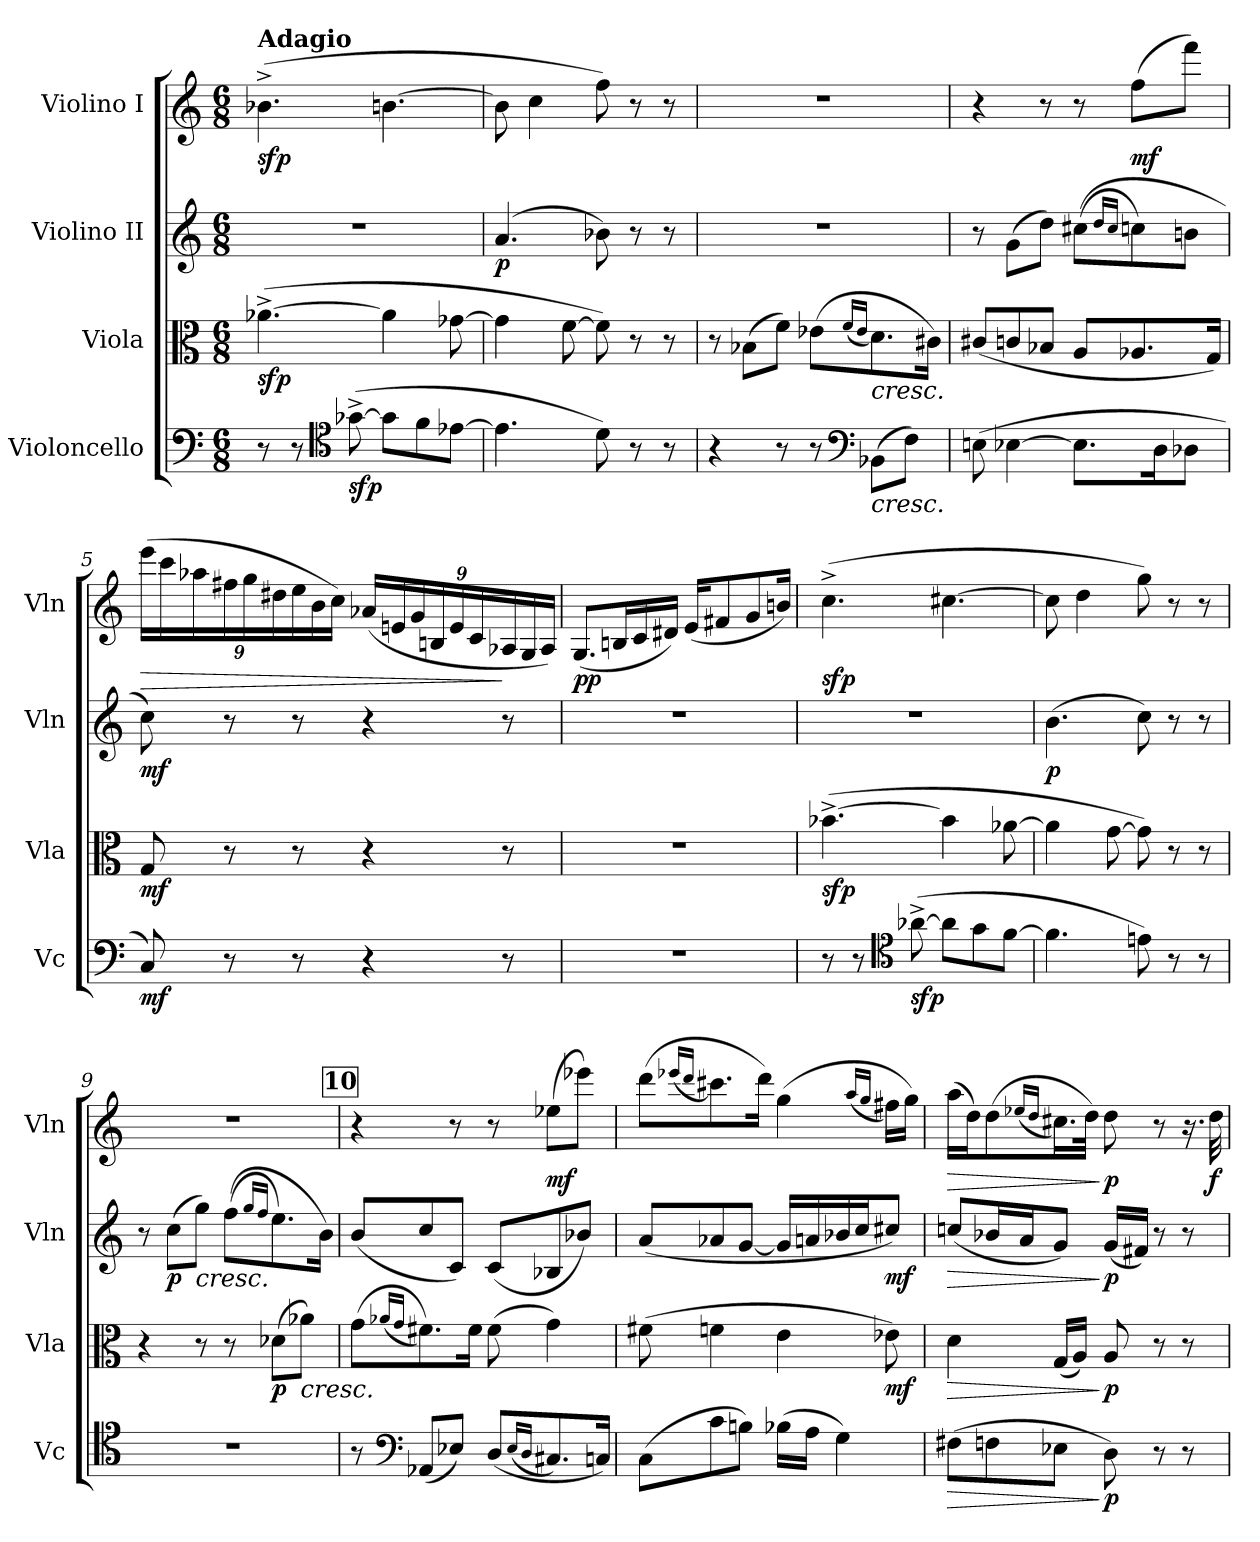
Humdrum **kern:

**kern	**dynam	**kern	**dynam	**kern	**dynam	**kern	**dynam
*part4	*part4	*part3	*part3	*part2	*part2	*part1	*part1
*staff4	*staff4	*staff3	*staff3	*staff2	*staff2	*staff1	*staff1
*I"Violoncello	*	*I"Viola	*	*I"Violino II	*	*I"Violino I	*
*I'Vc	*	*I'Vla	*	*I'Vln	*	*I'Vln	*
*clefF4	*	*clefC3	*	*clefG2	*	*clefG2	*
*k[]	*	*k[]	*	*k[]	*	*k[]	*
*M6/8	*	*M6/8	*	*M6/8	*	*M6/8	*
*MM33	*	*MM33	*	*MM33	*	*MM33	*
=1	=1	=1	=1	=1	=1	=1	=1
!	!	!	!	!	!	!LO:TX:a:B:t=Adagio	!
!	!	!	!LO:DY:b	!	!	!	!LO:DY:b
8r	.	(>[4.a-X^\	sfp	2.r	.	(>4.b-X^\	sfp
8r	.	.	.	.	.	.	.
*clefC4	*	*	*	*	*	*	*
!	!LO:DY:b	!	!	!	!	!	!
(>[8g-X^\	sfp	.	.	.	.	.	.
8g-\L]	.	4a-\]	.	.	.	[4.bn\	.
8f\	.	.	.	.	.	.	.
[8e-X\J	.	[8g-X\	.	.	.	.	.
=2	=2	=2	=2	=2	=2	=2	=2
!	!	!	!	!	!LO:DY:b	!	!
4.e-\]	.	4g-\]	.	(>4.a/	p	8b\]	.
.	.	.	.	.	.	4cc\	.
.	.	[8f\	.	.	.	.	.
8d\)	.	8f\])	.	8b-X\)	.	8ff\)	.
8r	.	8r	.	8r	.	8r	.
8r	.	8r	.	8r	.	8r	.
=3	=3	=3	=3	=3	=3	=3	=3
4r	.	8r	.	2.r	.	2.r	.
.	.	(>8B-X\L	.	.	.	.	.
8r	.	8f\J)	.	.	.	.	.
8r	.	(>8e-X\L	.	.	.	.	.
*clefF4	*	*	*	*	*	*	*
.	.	(<16qf/LL	.	.	.	.	.
.	.	16qe-/JJ	.	.	.	.	.
!	!	!LO:TX:b:i:t=cresc.	!	!	!	!	!
!LO:TX:b:i:t=cresc.	!	!	!	!	!	!	!
(>8BB-X\L	.	8.d\)	.	.	.	.	.
8F\J)	.	.	.	.	.	.	.
.	.	16c#X\Jk)	.	.	.	.	.
=4	=4	=4	=4	=4	=4	=4	=4
(>8En\	.	(<8c#X/L	.	8r	.	4r	.
[4E-X\	.	8cn/	.	(>8g\L	.	.	.
.	.	8B-X/J	.	8dd\J)	.	8r	.
8.E-\L]	.	8A/L	.	(>(<8cc#X\L	.	8r	.
.	.	.	.	16qdd/LL	.	.	.
.	.	.	.	16qcc#/JJ	.	.	.
!	!	!	!	!	!	!	!LO:DY:b
.	.	8.A-X/	.	8ccn\)	.	(>8ff\L	mf
16D\K	.	.	.	.	.	.	.
8D-X\J	.	.	.	8bn\J	.	8fff\J)	.
.	.	16G/Jk)	.	.	.	.	.
=5	=5	=5	=5	=5	=5	=5	=5
*	*	*	*	*	*	*Xbrackettup	*
!	!LO:DY:b	!	!LO:DY:b	!	!LO:DY:b	!	!LO:HP:b
8C/)	mf	8G/	mf	8cc\)	mf	(>24eee\LL	>
.	.	.	.	.	.	24ccc\	.
.	.	.	.	.	.	24aa-X\	.
8r	.	8r	.	8r	.	24ff#X\	.
.	.	.	.	.	.	24gg\	.
.	.	.	.	.	.	24dd#X\	.
8r	.	8r	.	8r	.	24ee\	.
.	.	.	.	.	.	24b\	.
.	.	.	.	.	.	24cc\JJ)	.
4r	.	4r	.	4r	.	(<24a-X/LL	.
.	.	.	.	.	.	24en/	.
.	.	.	.	.	.	24g/	.
.	.	.	.	.	.	24Bn/	.
.	.	.	.	.	.	24e/	.
.	.	.	.	.	.	24c/	.
8r	.	8r	.	8r	.	24A-X/	]
.	.	.	.	.	.	24G/	.
.	.	.	.	.	.	24A-/JJ)	.
!!LO:LB:g=z
=6	=6	=6	=6	=6	=6	=6	=6
!	!	!	!	!	!	!	!LO:DY:b
2.r	.	2.r	.	2.r	.	(<8.G/L	pp
.	.	.	.	.	.	16Bn/L	.
.	.	.	.	.	.	16c/	.
.	.	.	.	.	.	16d#X/JJ)	.
.	.	.	.	.	.	(<16e/KL	.
.	.	.	.	.	.	8f#X/	.
.	.	.	.	.	.	8g/	.
.	.	.	.	.	.	16bn/Jk)	.
=7	=7	=7	=7	=7	=7	=7	=7
!	!	!	!LO:DY:b	!	!	!	!LO:DY:b
8r	.	(>[4.b-X^\	sfp	2.r	.	(>4.cc^\	sfp
8r	.	.	.	.	.	.	.
*clefC4	*	*	*	*	*	*	*
!	!LO:DY:b	!	!	!	!	!	!
(>[8a-X^\	sfp	.	.	.	.	.	.
8a-\L]	.	4b-\]	.	.	.	[4.cc#X\	.
8g\	.	.	.	.	.	.	.
[8f\J	.	[8a-X\	.	.	.	.	.
=8	=8	=8	=8	=8	=8	=8	=8
!	!	!	!	!	!LO:DY:b	!	!
4.f\]	.	4a-\]	.	(>4.b\	p	8cc#\]	.
.	.	.	.	.	.	4dd\	.
.	.	[8g\	.	.	.	.	.
8en\)	.	8g\])	.	8cc\)	.	8gg\)	.
8r	.	8r	.	8r	.	8r	.
8r	.	8r	.	8r	.	8r	.
=9	=9	=9	=9	=9	=9	=9	=9
2.r	.	4r	.	8r	.	2.r	.
!	!	!	!	!	!LO:DY:b	!	!
.	.	.	.	(>8cc\L	p	.	.
!	!	!	!	!LO:TX:b:i:t=cresc.	!	!	!
.	.	8r	.	8gg\J)	.	.	.
.	.	8r	.	(>(<8ff\L	.	.	.
.	.	.	.	16qgg/LL	.	.	.
.	.	.	.	16qff/JJ	.	.	.
!	!	!	!LO:DY:b	!	!	!	!
.	.	(>8d-X\L	p	8.ee\)	.	.	.
!	!	!LO:TX:b:i:t=cresc.	!	!	!	!	!
.	.	8a-X\J)	.	.	.	.	.
.	.	.	.	16b\Jk)	.	.	.
!!LO:REH:place=s1:a:B:fs=14:t=10
=10	=10	=10	=10	=10	=10	=10	=10
8r	.	(>8g\L	.	(<8b/L	.	4r	.
*clefF4	*	*	*	*	*	*	*
.	.	(<16qa-X/LL	.	.	.	.	.
.	.	16qg/JJ	.	.	.	.	.
(<8AA-X/L	.	8.f#X\))	.	8cc/	.	.	.
8E-X/J)	.	.	.	8c/J)	.	8r	.
.	.	16f#\Jk	.	.	.	.	.
(<8D/L	.	(>8f#\	.	(<8c/L	.	8r	.
(<16qE-/LL	.	.	.	.	.	.	.
16qD/JJ	.	.	.	.	.	.	.
!	!	!	!	!	!	!	!LO:DY:b
8.C#X/)	.	4g\)	.	8B-X/	.	(>8ee-X\L	mf
.	.	.	.	8b-X/J)	.	8eee-X\J)	.
16Cn/Jk)	.	.	.	.	.	.	.
=11	=11	=11	=11	=11	=11	=11	=11
(>8C\L	.	(>8f#X\	.	(<8a/L	.	(>8ddd\L	.
.	.	.	.	.	.	(<16qeee-X/LL	.
.	.	.	.	.	.	16qddd/JJ	.
8c\	.	4fn\	.	8a-X/	.	8.ccc#X\)	.
8Bn\J)	.	.	.	[8g/J	.	.	.
.	.	.	.	.	.	16ddd\Jk)	.
(>16B-X\LL	.	4e\	.	16g/LL]	.	(>4gg\	.
16A\JJ	.	.	.	16an/	.	.	.
4G\)	.	.	.	16b-X/	.	.	.
.	.	.	.	16cc/J	.	.	.
.	.	.	.	.	.	(<16qaa/LL	.
.	.	.	.	.	.	16qgg/JJ	.
!	!	!	!LO:DY:b	!	!LO:DY:b	!	!
.	.	8e-X\)	mf	8cc#X/J)	mf	16ff#X\LL)	.
.	.	.	.	.	.	16gg\JJ)	.
!!LO:LB:g=z
=12	=12	=12	=12	=12	=12	=12	=12
!	!LO:HP:b	!	!LO:HP:b	!	!LO:HP:b	!	!LO:HP:b
(>8F#X\L	>	4d\	>	(<8ccn/L	>	(>16aa\LL	>
.	.	.	.	.	.	16dd\J)	.
8Fn\	.	.	.	16b-X/L	.	(>8dd\	.
.	.	.	.	16a/J	.	.	.
.	.	.	.	.	.	(<16qee-X/LL	.
.	.	.	.	.	.	16qdd/JJ	.
8E-X\J	.	(<16G/LL	.	8g/J)	.	16.cc#X\L)	.
.	.	16A/JJ)	.	.	.	.	.
.	.	.	.	.	.	32dd\JJk)	.
!	!LO:DY:n=1:b	!	!LO:DY:n=1:b	!	!LO:DY:n=1:b	!	!LO:DY:n=1:b
8D\)	] p	8A/	] p	(<16g/LL	] p	8dd\	] p
.	.	.	.	16f#X/JJ)	.	.	.
8r	.	8r	.	8r	.	8r	.
8r	.	8r	.	8r	.	16.r	.
!	!	!	!	!	!	!	!LO:DY:n=2:b
.	.	.	.	.	.	32dd\	f
=	=	=	=	=	=	=	=
*-	*-	*-	*-	*-	*-	*-	*-
